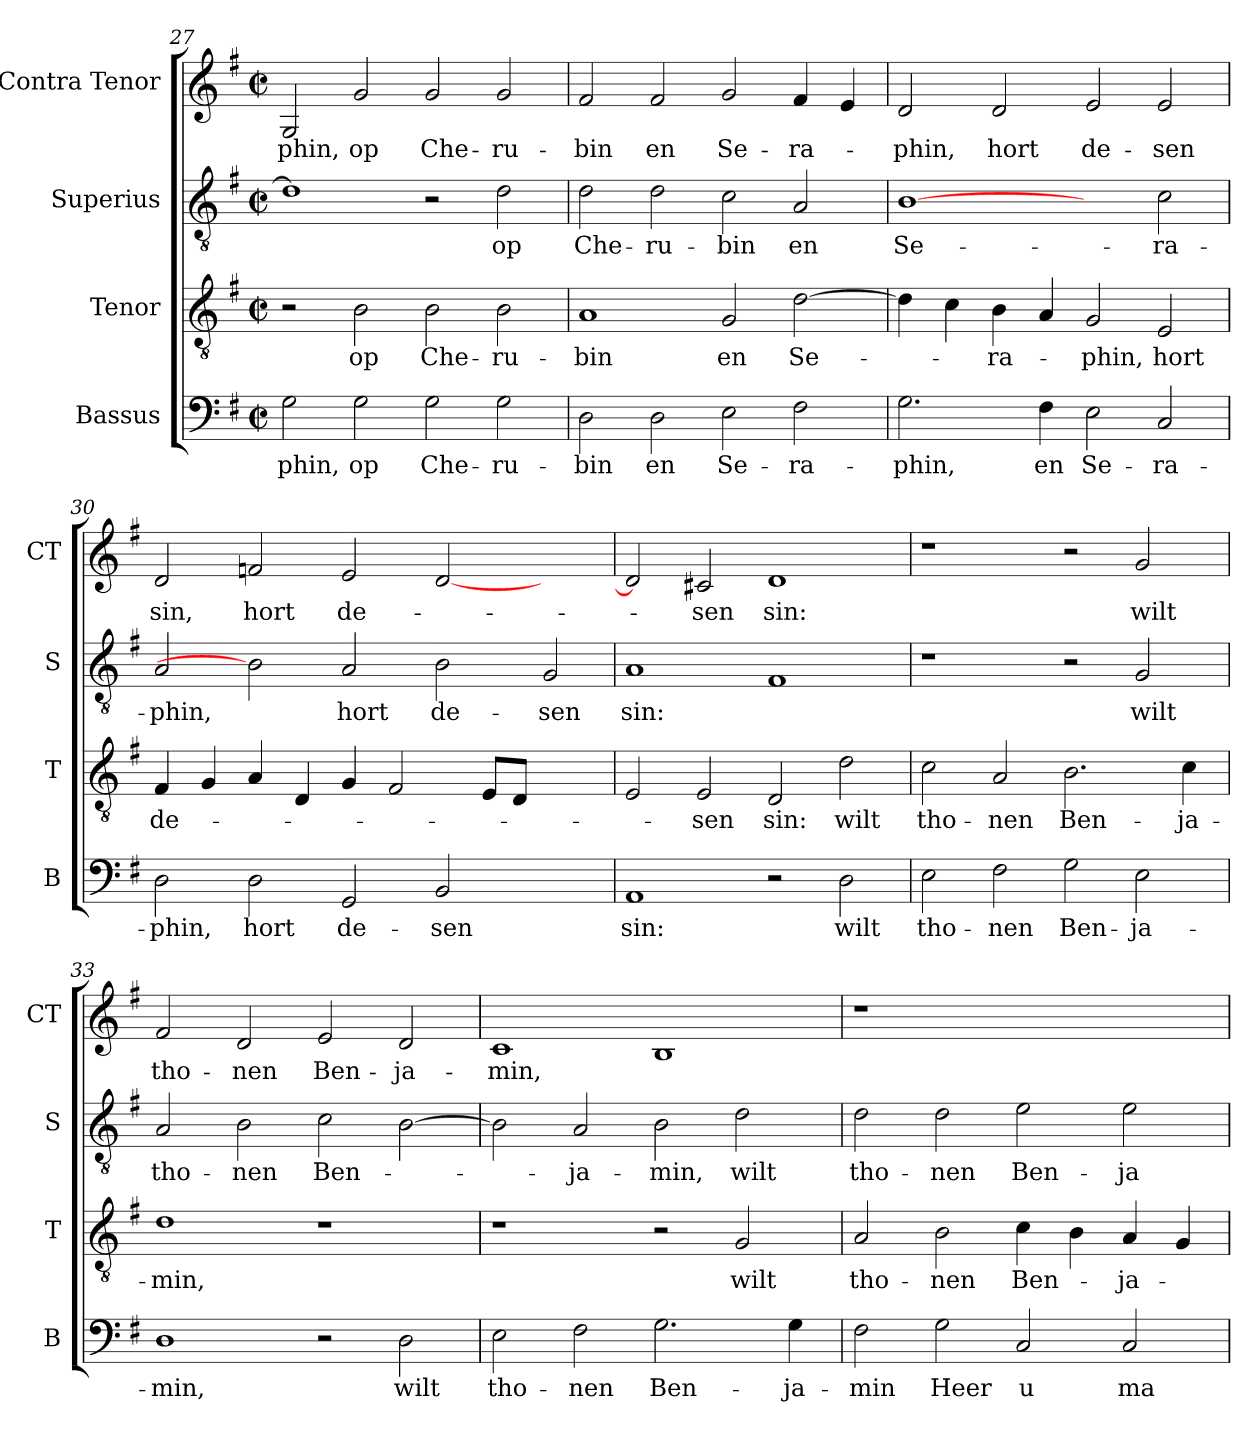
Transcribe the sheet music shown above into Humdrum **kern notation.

**kern	**text	**kern	**text	**kern	**text	**kern	**text
*part4	*part4	*part3	*part3	*part2	*part2	*part1	*part1
*staff4	*staff4	*staff3	*staff3	*staff2	*staff2	*staff1	*staff1
*I"Bassus	*	*I"Tenor	*	*I"Superius	*	*I"Contra Tenor	*
*I'B	*	*I'T	*	*I'S	*	*I'CT	*
*clefF4	*	*clefGv2	*	*clefGv2	*	*clefG2	*
*k[f#]	*	*k[f#]	*	*k[f#]	*	*k[f#]	*
*G:	*	*G:	*	*G:	*	*G:	*
*M2/2	*	*M2/2	*	*M2/2	*	*M2/2	*
*met(c|)	*	*met(c|)	*	*met(c|)	*	*met(c|)	*
=27	=27	=27	=27	=27	=27	=27	=27
!	!LO:LY:b	!	!	!	!	!	!LO:LY:b
2G\	-phin,	2r	.	1d]	.	2G/	-phin,
!	!LO:LY:b	!	!LO:LY:b	!	!	!	!LO:LY:b
2G\	op	2B\	op	.	.	2g/	op
!	!LO:LY:b	!	!LO:LY:b	!	!	!	!LO:LY:b
2G\	Che-	2B\	Che-	2r	.	2g/	Che-
!	!LO:LY:b	!	!LO:LY:b	!	!LO:LY:b	!	!LO:LY:b
2G\	-ru-	2B\	-ru-	2d\	op	2g/	-ru-
=28	=28	=28	=28	=28	=28	=28	=28
!	!LO:LY:b	!	!LO:LY:b	!	!LO:LY:b	!	!LO:LY:b
2D\	-bin	1A	-bin	2d\	Che-	2f#/	-bin
!	!LO:LY:b	!	!	!	!LO:LY:b	!	!LO:LY:b
2D\	en	.	.	2d\	-ru-	2f#/	en
!	!LO:LY:b	!	!LO:LY:b	!	!LO:LY:b	!	!LO:LY:b
2E\	Se-	2G/	en	2c\	-bin	2g/	Se-
!	!LO:LY:b	!	!LO:LY:b	!	!LO:LY:b	!	!LO:LY:b
2F#\	-ra-	[2d\	Se-	2A/	en	4f#/	-ra-
.	.	.	.	.	.	4e/	.
=29	=29	=29	=29	=29	=29	=29	=29
!	!LO:LY:b	!	!	!	!LO:LY:b	!	!LO:LY:b
2.G\	-phin,	4d\]	.	[1B	Se-	2d/	-phin,
.	.	4c\	.	.	.	.	.
!	!	!	!LO:LY:b	!	!	!	!LO:LY:b
.	.	4B\	-ra-	.	.	2d/	hort
!	!LO:LY:b	!	!	!	!	!	!
4F#\	en	4A/	.	.	.	.	.
!	!LO:LY:b	!	!LO:LY:b	!	!	!	!LO:LY:b
2E\	Se-	2G/	-phin,	2ryy	.	2e/	de-
!	!LO:LY:b	!	!LO:LY:b	!	!LO:LY:b	!	!LO:LY:b
2C/	-ra-	2E/	hort	2c\	-ra-	2e/	-sen
=30	=30	=30	=30	=30	=30	=30	=30
!	!LO:LY:b	!	!LO:LY:b	!	!LO:LY:b	!	!LO:LY:b
2D\	-phin,	4F#/	de-	2A/	-phin,	2d/	sin,
.	.	4G/	.	.	.	.	.
!	!LO:LY:b	!	!	!	!	!	!LO:LY:b
2D\	hort	4A/	.	2B]	.	2fn/	hort
.	.	4D/	.	.	.	.	.
!	!LO:LY:b	!	!	!	!LO:LY:b	!	!LO:LY:b
2GG/	de-	4G/	.	2A/	hort	2e/	de-
.	.	2F#/	.	.	.	.	.
!	!LO:LY:b	!	!	!	!LO:LY:b	!	!
2BB/	-sen	.	.	2B\	de-	[2d/	.
.	.	8E/L	.	.	.	.	.
.	.	8D/J	.	.	.	.	.
!	!	!	!	!	!LO:LY:b	!	!
2ryy	.	2ryy	.	2G/	-sen	2ryy	.
!!LO:LB:g=z
=31	=31	=31	=31	=31	=31	=31	=31
!	!LO:LY:b	!	!	!	!LO:LY:b	!	!
1AA	sin:	2E/	.	1A	sin:	2d/]	.
!	!	!	!LO:LY:b	!	!	!	!LO:LY:b
.	.	2E/	-sen	.	.	2c#X/	-sen
!	!	!	!LO:LY:b	!	!	!	!LO:LY:b
2r	.	2D/	sin:	1F#	.	1d	sin:
!	!LO:LY:b	!	!LO:LY:b	!	!	!	!
2D\	wilt	2d\	wilt	.	.	.	.
=32	=32	=32	=32	=32	=32	=32	=32
!	!LO:LY:b	!	!LO:LY:b	!	!	!	!
2E\	tho-	2c\	tho-	1r	.	1r	.
!	!LO:LY:b	!	!LO:LY:b	!	!	!	!
2F#\	-nen	2A/	-nen	.	.	.	.
!	!LO:LY:b	!	!LO:LY:b	!	!	!	!
2G\	Ben-	2.B\	Ben-	2r	.	2r	.
!	!LO:LY:b	!	!	!	!LO:LY:b	!	!LO:LY:b
2E\	-ja-	.	.	2G/	wilt	2g/	wilt
!	!	!	!LO:LY:b	!	!	!	!
.	.	4c\	-ja-	.	.	.	.
=33	=33	=33	=33	=33	=33	=33	=33
!	!LO:LY:b	!	!LO:LY:b	!	!LO:LY:b	!	!LO:LY:b
1D	-min,	1d	-min,	2A/	tho-	2f#/	tho-
!	!	!	!	!	!LO:LY:b	!	!LO:LY:b
.	.	.	.	2B\	-nen	2d/	-nen
!	!	!	!	!	!LO:LY:b	!	!LO:LY:b
2r	.	1r	.	2c\	Ben-	2e/	Ben-
!	!LO:LY:b	!	!	!	!	!	!LO:LY:b
2D\	wilt	.	.	[2B\	.	2d/	-ja-
=34	=34	=34	=34	=34	=34	=34	=34
!	!LO:LY:b	!	!	!	!	!	!LO:LY:b
2E\	tho-	1r	.	2B\]	.	1c	-min,
!	!LO:LY:b	!	!	!	!LO:LY:b	!	!
2F#\	-nen	.	.	2A/	-ja-	.	.
!	!LO:LY:b	!	!	!	!LO:LY:b	!	!
2.G\	Ben-	2r	.	2B\	-min,	1B	.
!	!	!	!LO:LY:b	!	!LO:LY:b	!	!
.	.	2G/	wilt	2d\	wilt	.	.
!	!LO:LY:b	!	!	!	!	!	!
4G\	-ja-	.	.	.	.	.	.
=35	=35	=35	=35	=35	=35	=35	=35
!	!LO:LY:b	!	!LO:LY:b	!	!LO:LY:b	!	!
2F#\	-min	2A/	tho-	2d\	tho-	1r	.
!	!LO:LY:b	!	!LO:LY:b	!	!LO:LY:b	!	!
2G\	Heer	2B\	-nen	2d\	-nen	.	.
!	!LO:LY:b	!	!LO:LY:b	!	!LO:LY:b	!	!
2C/	u	4c\	Ben-	2e\	Ben-	1ryy	.
.	.	4B\	.	.	.	.	.
!	!LO:LY:b	!	!LO:LY:b	!	!LO:LY:b	!	!
2C/	ma-	4A/	-ja-	2e\	-ja-	.	.
.	.	4G/	.	.	.	.	.
=	=	=	=	=	=	=	=
*-	*-	*-	*-	*-	*-	*-	*-
